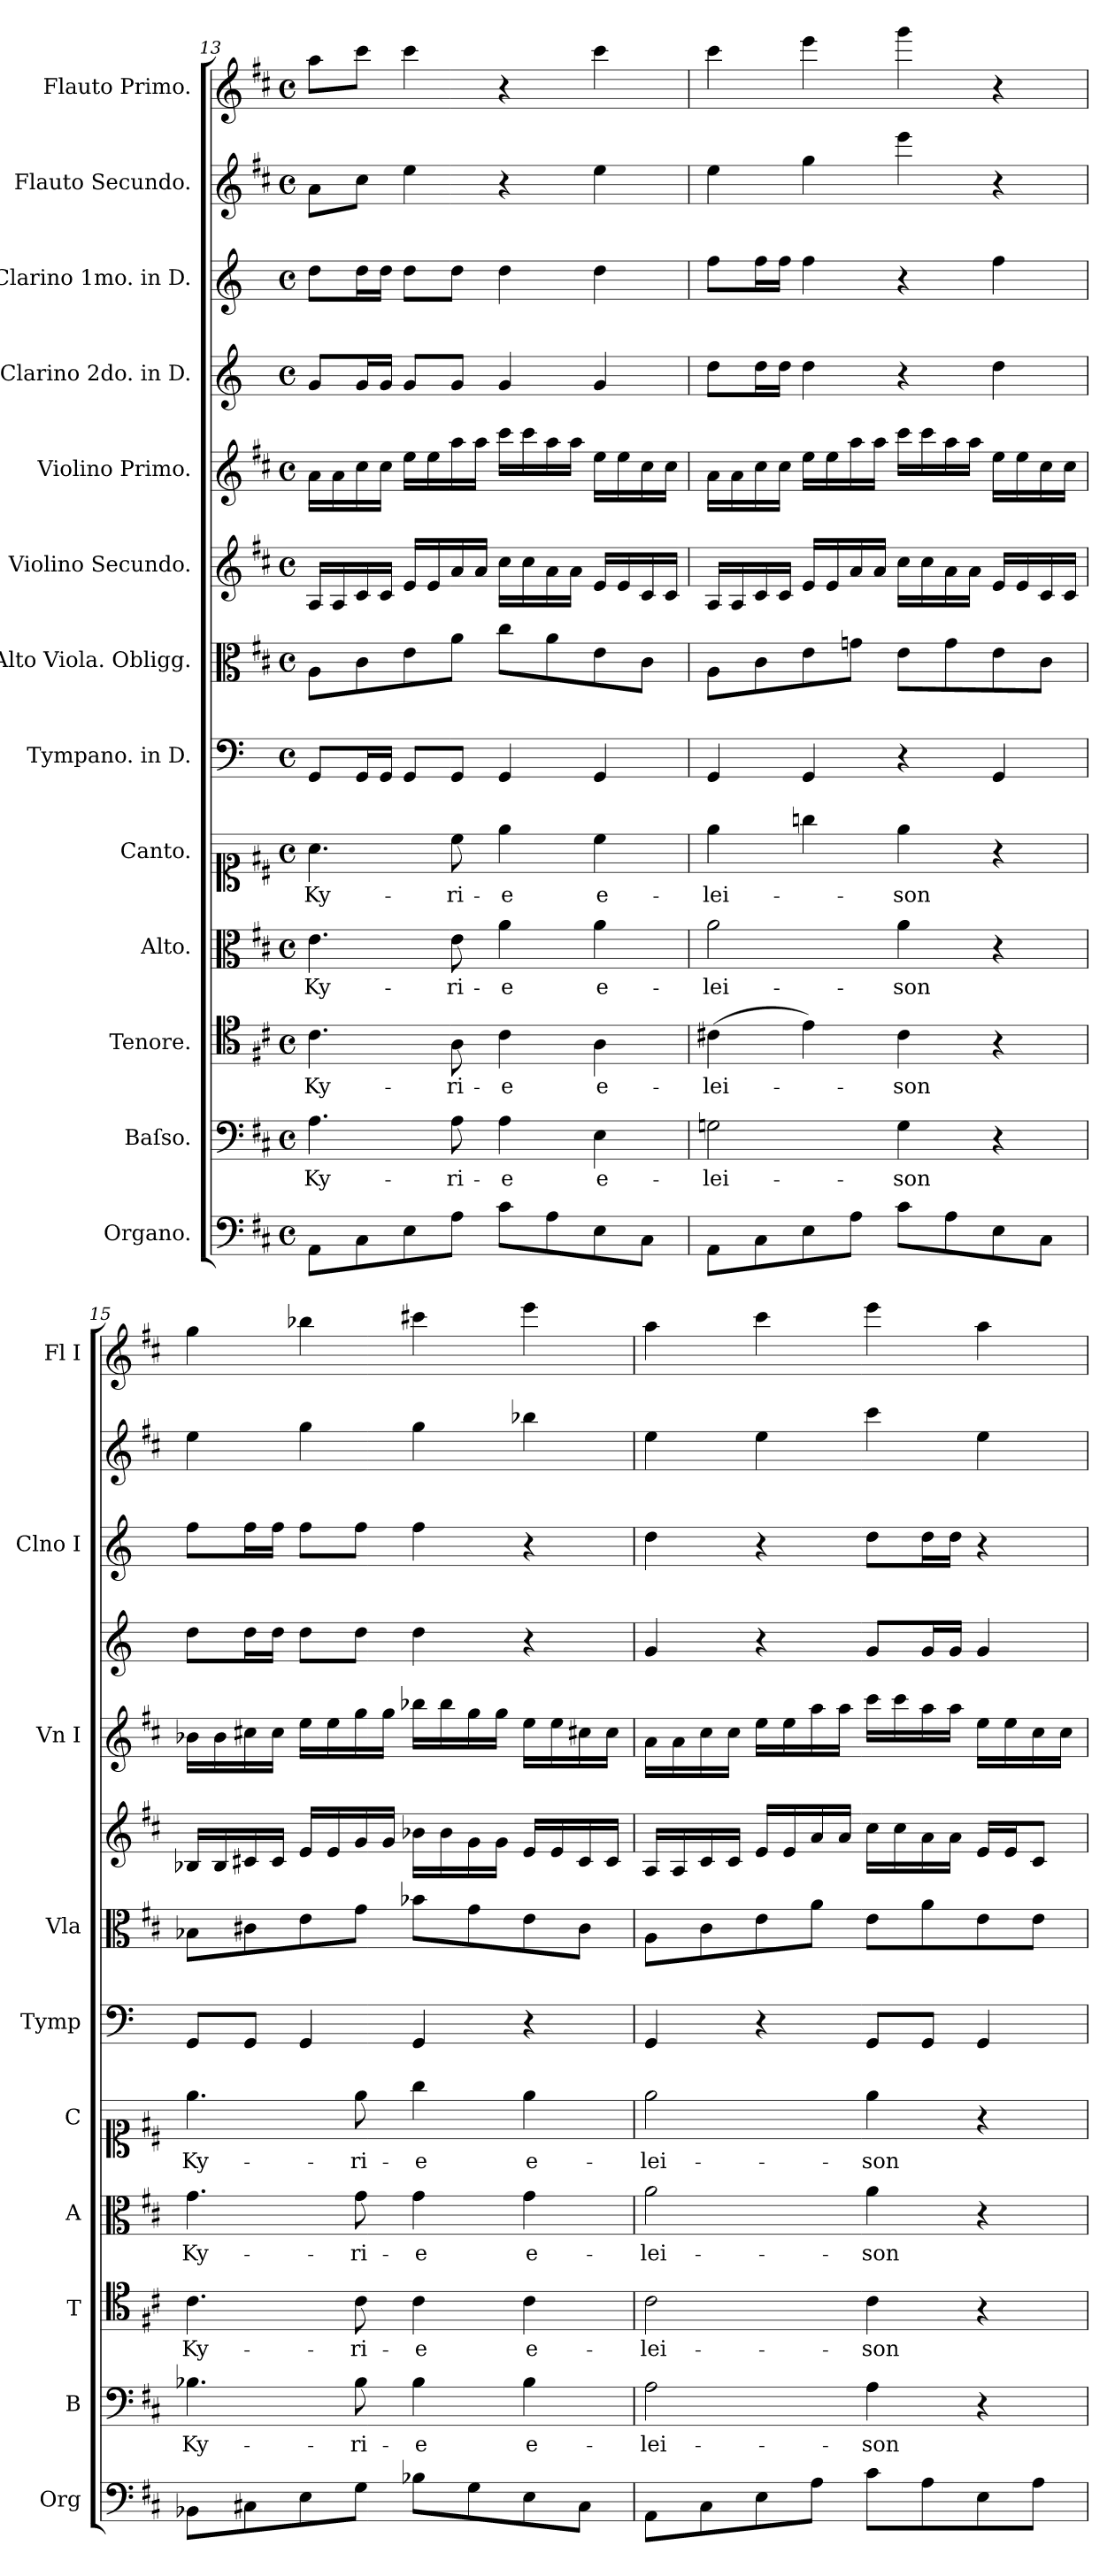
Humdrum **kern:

**kern	**kern	**text	**kern	**text	**kern	**text	**kern	**text	**kern	**kern	**kern	**kern	**kern	**kern	**kern	**kern
*part13	*part12	*part12	*part11	*part11	*part10	*part10	*part9	*part9	*part8	*part7	*part6	*part5	*part4	*part3	*part2	*part1
*staff13	*staff12	*staff12	*staff11	*staff11	*staff10	*staff10	*staff9	*staff9	*staff8	*staff7	*staff6	*staff5	*staff4	*staff3	*staff2	*staff1
*I"Organo.	*I"Baſso.	*	*I"Tenore.	*	*I"Alto.	*	*I"Canto.	*	*I"Tympano. in D.	*I"Alto Viola. Obligg.	*I"Violino Secundo.	*I"Violino Primo.	*I"Clarino 2do. in D.	*I"Clarino 1mo. in D.	*I"Flauto Secundo.	*I"Flauto Primo.
*I'Org	*I'B	*	*I'T	*	*I'A	*	*I'C	*	*I'Tymp	*I'Vla	*	*I'Vn I	*	*I'Clno I	*	*I'Fl I
*clefF4	*clefF4	*	*clefC4	*	*clefC3	*	*clefC1	*	*clefF4	*clefC3	*clefG2	*clefG2	*clefG2	*clefG2	*clefG2	*clefG2
*	*	*	*	*	*	*	*	*	*ITrd-1c-2	*	*	*	*ITrd-1c-2	*ITrd-1c-2	*	*
*k[f#c#]	*k[f#c#]	*	*k[f#c#]	*	*k[f#c#]	*	*k[f#c#]	*	*k[f#c#]	*k[f#c#]	*k[f#c#]	*k[f#c#]	*k[f#c#]	*k[f#c#]	*k[f#c#]	*k[f#c#]
*D:	*D:	*	*D:	*	*D:	*	*D:	*	*	*D:	*D:	*D:	*	*	*D:	*D:
*M4/4	*M4/4	*	*M4/4	*	*M4/4	*	*M4/4	*	*M4/4	*M4/4	*M4/4	*M4/4	*M4/4	*M4/4	*M4/4	*M4/4
*met(c)	*met(c)	*	*met(c)	*	*met(c)	*	*met(c)	*	*met(c)	*met(c)	*met(c)	*met(c)	*met(c)	*met(c)	*met(c)	*met(c)
=13	=13	=13	=13	=13	=13	=13	=13	=13	=13	=13	=13	=13	=13	=13	=13	=13
8AA\L	4.A\	Ky-	4.c#\	Ky-	4.e\	Ky-	4.a\	Ky-	8AA/L	8A\L	16A/LL	16a\LL	8a/L	8ee\L	8a\L	8aa\L
.	.	.	.	.	.	.	.	.	.	.	16A/	16a\	.	.	.	.
8C#\	.	.	.	.	.	.	.	.	16AA/L	8c#\	16c#/	16cc#\	16a/L	16ee\L	8cc#\J	8ccc#\J
.	.	.	.	.	.	.	.	.	16AA/JJ	.	16c#/JJ	16cc#\JJ	16a/JJ	16ee\JJ	.	.
8E\	.	.	.	.	.	.	.	.	8AA/L	8e\	16e/LL	16ee\LL	8a/L	8ee\L	4ee\	4ccc#\
.	.	.	.	.	.	.	.	.	.	.	16e/	16ee\	.	.	.	.
8A\J	8A\	-ri-	8A\	-ri-	8e\	-ri-	8cc#\	-ri-	8AA/J	8a\J	16a/	16aa\	8a/J	8ee\J	.	.
.	.	.	.	.	.	.	.	.	.	.	16a/JJ	16aa\JJ	.	.	.	.
8c#\L	4A\	-e	4c#\	-e	4a\	-e	4ee\	-e	4AA/	8cc#\L	16cc#\LL	16ccc#\LL	4a/	4ee\	4r	4r
.	.	.	.	.	.	.	.	.	.	.	16cc#\	16ccc#\	.	.	.	.
8A\	.	.	.	.	.	.	.	.	.	8a\	16a\	16aa\	.	.	.	.
.	.	.	.	.	.	.	.	.	.	.	16a\JJ	16aa\JJ	.	.	.	.
8E\	4E\	e-	4A\	e-	4a\	e-	4cc#\	e-	4AA/	8e\	16e/LL	16ee\LL	4a/	4ee\	4ee\	4ccc#\
.	.	.	.	.	.	.	.	.	.	.	16e/	16ee\	.	.	.	.
8C#\J	.	.	.	.	.	.	.	.	.	8c#\J	16c#/	16cc#\	.	.	.	.
.	.	.	.	.	.	.	.	.	.	.	16c#/JJ	16cc#\JJ	.	.	.	.
=14	=14	=14	=14	=14	=14	=14	=14	=14	=14	=14	=14	=14	=14	=14	=14	=14
8AA\L	2Gn\	-lei-	(4c#X\	-lei-	2a\	-lei-	4ee\	-lei-	4AA/	8A\L	16A/LL	16a\LL	8ee\L	8gg\L	4ee\	4ccc#\
.	.	.	.	.	.	.	.	.	.	.	16A/	16a\	.	.	.	.
8C#\	.	.	.	.	.	.	.	.	.	8c#\	16c#/	16cc#\	16ee\L	16gg\L	.	.
.	.	.	.	.	.	.	.	.	.	.	16c#/JJ	16cc#\JJ	16ee\JJ	16gg\JJ	.	.
8E\	.	.	4e\)	.	.	.	4ggn\	.	4AA/	8e\	16e/LL	16ee\LL	4ee\	4gg\	4gg\	4eee\
.	.	.	.	.	.	.	.	.	.	.	16e/	16ee\	.	.	.	.
8A\J	.	.	.	.	.	.	.	.	.	8gn\J	16a/	16aa\	.	.	.	.
.	.	.	.	.	.	.	.	.	.	.	16a/JJ	16aa\JJ	.	.	.	.
8c#\L	4G\	-son	4c#\	-son	4a\	-son	4ee\	-son	4r	8e\L	16cc#\LL	16ccc#\LL	4r	4r	4eee\	4ggg\
.	.	.	.	.	.	.	.	.	.	.	16cc#\	16ccc#\	.	.	.	.
8A\	.	.	.	.	.	.	.	.	.	8g\	16a\	16aa\	.	.	.	.
.	.	.	.	.	.	.	.	.	.	.	16a\JJ	16aa\JJ	.	.	.	.
8E\	4r	.	4r	.	4r	.	4r	.	4AA/	8e\	16e/LL	16ee\LL	4ee\	4gg\	4r	4r
.	.	.	.	.	.	.	.	.	.	.	16e/	16ee\	.	.	.	.
8C#\J	.	.	.	.	.	.	.	.	.	8c#\J	16c#/	16cc#\	.	.	.	.
.	.	.	.	.	.	.	.	.	.	.	16c#/JJ	16cc#\JJ	.	.	.	.
=15	=15	=15	=15	=15	=15	=15	=15	=15	=15	=15	=15	=15	=15	=15	=15	=15
8BB-X\L	4.B-X\	Ky-	4.c#\	Ky-	4.g\	Ky-	4.ee\	Ky-	8AA/L	8B-X\L	16B-X/LL	16b-X\LL	8ee\L	8gg\L	4ee\	4gg\
.	.	.	.	.	.	.	.	.	.	.	16B-/	16b-\	.	.	.	.
8C#X\	.	.	.	.	.	.	.	.	8AA/J	8c#X\	16c#X/	16cc#X\	16ee\L	16gg\L	.	.
.	.	.	.	.	.	.	.	.	.	.	16c#/JJ	16cc#\JJ	16ee\JJ	16gg\JJ	.	.
8E\	.	.	.	.	.	.	.	.	4AA/	8e\	16e/LL	16ee\LL	8ee\L	8gg\L	4gg\	4bb-X\
.	.	.	.	.	.	.	.	.	.	.	16e/	16ee\	.	.	.	.
8G\J	8B-\	-ri-	8c#\	-ri-	8g\	-ri-	8ee\	-ri-	.	8g\J	16g/	16gg\	8ee\J	8gg\J	.	.
.	.	.	.	.	.	.	.	.	.	.	16g/JJ	16gg\JJ	.	.	.	.
8B-X\L	4B-\	-e	4c#\	-e	4g\	-e	4gg\	-e	4AA/	8b-X\L	16b-X\LL	16bb-X\LL	4ee\	4gg\	4gg\	4ccc#X\
.	.	.	.	.	.	.	.	.	.	.	16b-\	16bb-\	.	.	.	.
8G\	.	.	.	.	.	.	.	.	.	8g\	16g\	16gg\	.	.	.	.
.	.	.	.	.	.	.	.	.	.	.	16g\JJ	16gg\JJ	.	.	.	.
8E\	4B-\	e-	4c#\	e-	4g\	e-	4ee\	e-	4r	8e\	16e/LL	16ee\LL	4r	4r	4bb-X\	4eee\
.	.	.	.	.	.	.	.	.	.	.	16e/	16ee\	.	.	.	.
8C#\J	.	.	.	.	.	.	.	.	.	8c#\J	16c#/	16cc#X\	.	.	.	.
.	.	.	.	.	.	.	.	.	.	.	16c#/JJ	16cc#\JJ	.	.	.	.
=16	=16	=16	=16	=16	=16	=16	=16	=16	=16	=16	=16	=16	=16	=16	=16	=16
8AA\L	2A\	-lei-	2c#\	-lei-	2a\	-lei-	2ee\	-lei-	4AA/	8A\L	16A/LL	16a\LL	4a/	4ee\	4ee\	4aa\
.	.	.	.	.	.	.	.	.	.	.	16A/	16a\	.	.	.	.
8C#\	.	.	.	.	.	.	.	.	.	8c#\	16c#/	16cc#\	.	.	.	.
.	.	.	.	.	.	.	.	.	.	.	16c#/JJ	16cc#\JJ	.	.	.	.
8E\	.	.	.	.	.	.	.	.	4r	8e\	16e/LL	16ee\LL	4r	4r	4ee\	4ccc#\
.	.	.	.	.	.	.	.	.	.	.	16e/	16ee\	.	.	.	.
8A\J	.	.	.	.	.	.	.	.	.	8a\J	16a/	16aa\	.	.	.	.
.	.	.	.	.	.	.	.	.	.	.	16a/JJ	16aa\JJ	.	.	.	.
8c#\L	4A\	-son	4c#\	-son	4a\	-son	4ee\	-son	8AA/L	8e\L	16cc#\LL	16ccc#\LL	8a/L	8ee\L	4ccc#\	4eee\
.	.	.	.	.	.	.	.	.	.	.	16cc#\	16ccc#\	.	.	.	.
8A\	.	.	.	.	.	.	.	.	8AA/J	8a\	16a\	16aa\	16a/L	16ee\L	.	.
.	.	.	.	.	.	.	.	.	.	.	16a\JJ	16aa\JJ	16a/JJ	16ee\JJ	.	.
8E\	4r	.	4r	.	4r	.	4r	.	4AA/	8e\	16e/LL	16ee\LL	4a/	4r	4ee\	4aa\
.	.	.	.	.	.	.	.	.	.	.	16e/J	16ee\	.	.	.	.
8A\J	.	.	.	.	.	.	.	.	.	8e\J	8c#/J	16cc#\	.	.	.	.
.	.	.	.	.	.	.	.	.	.	.	.	16cc#\JJ	.	.	.	.
=	=	=	=	=	=	=	=	=	=	=	=	=	=	=	=	=
*-	*-	*-	*-	*-	*-	*-	*-	*-	*-	*-	*-	*-	*-	*-	*-	*-
